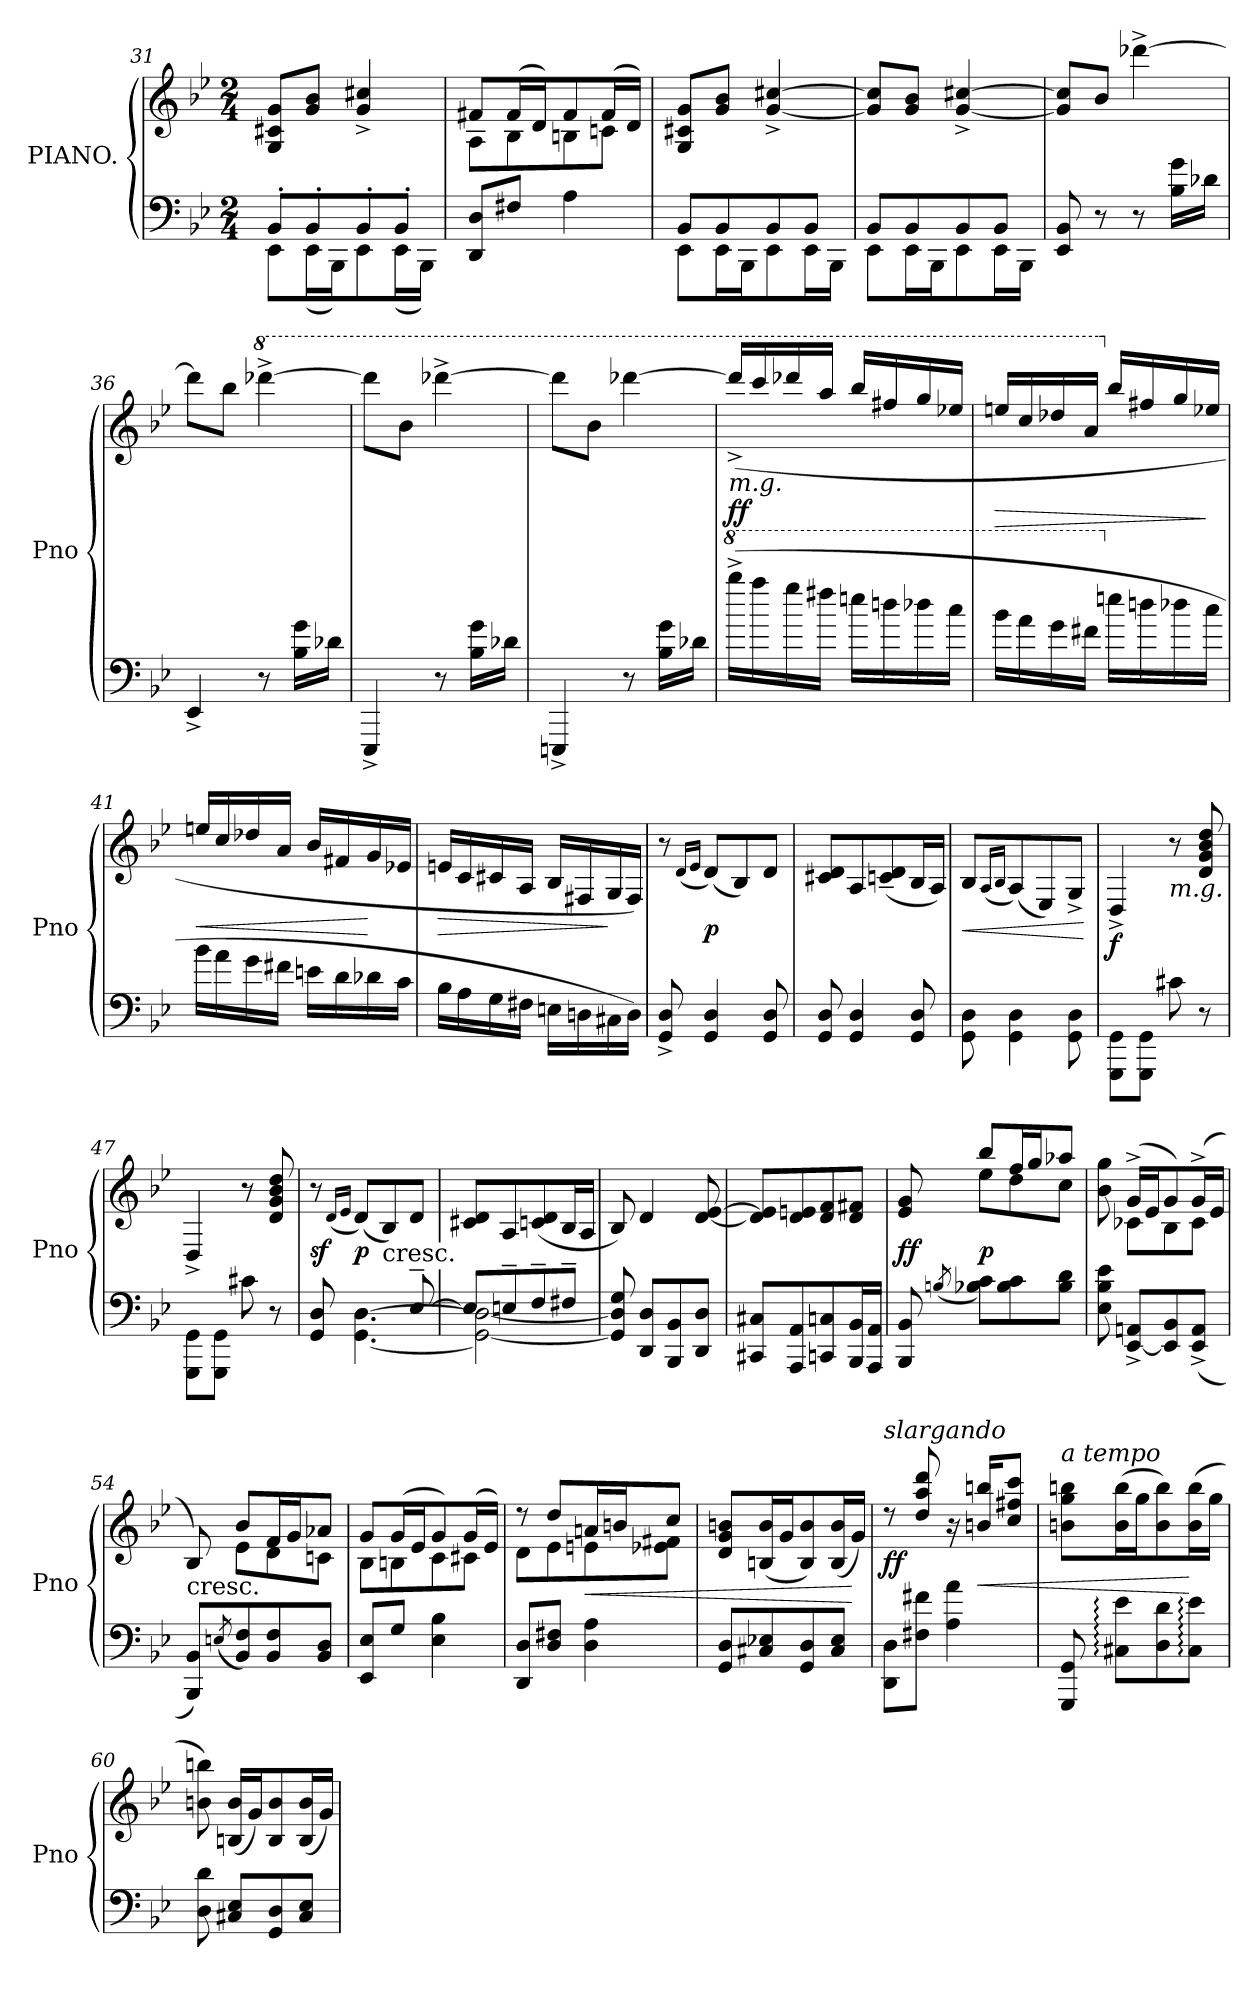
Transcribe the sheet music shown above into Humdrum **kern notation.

**kern	**kern	**dynam
*part1	*part1	*part1
*staff2	*staff1	*staff1/2
*I"PIANO.	*	*
*I'Pno	*	*
*clefF4	*clefG2	*
*k[b-e-]	*k[b-e-]	*
*g:	*g:	*
*M2/4	*M2/4	*
=31	=31	=31
*^	*	*
8BB-'/L	8EE-\L	8G/ 8c#X/ 8g/L	.
8BB-'/	(16EE-\L	8g/ 8b-/J	.
.	16BBB-\J)	.	.
8BB-'/	8EE-\	4g^>/ 4cc#X^>/	.
8BB-'/J	(16EE-\L	.	.
.	16BBB-\JJ)	.	.
*v	*v	*	*
=32	=32	=32
*	*^	*
8DD/ 8D/L	8f#X/L	8A\L	.
8F#X/J	(16f#/L	8B-\	.
.	16d/J)	.	.
4A\	8f#/	8Bn\	.
.	(16f#/L	8cn\J	.
.	16d/JJ)	.	.
*	*v	*v	*
=33	=33	=33
*^	*	*
8BB-/L	8EE-\L	8G/ 8c#X/ 8g/L	.
8BB-/	16EE-\L	8g/ 8b-/J	.
.	16BBB-\J	.	.
8BB-/	8EE-\	[4g^>/ [4cc#X^>/	.
8BB-/J	16EE-\L	.	.
.	16BBB-\JJ	.	.
=34	=34	=34	=34
8BB-/L	8EE-\L	8g]/ 8cc#]/L	.
8BB-/	16EE-\L	8g/ 8b-/J	.
.	16BBB-\J	.	.
8BB-/	8EE-\	[4g^>/ [4cc#X^>/	.
8BB-/J	16EE-\L	.	.
.	16BBB-\JJ	.	.
*v	*v	*	*
=35	=35	=35
8EE-/ 8BB-/	8g]/ 8cc#]/L	.
8r	8b-/J	.
8r	[4ddd-X^\	.
16B-\ 16g\LL	.	.
16d-X\JJ	.	.
=36	=36	=36
4EE-^>/	8ddd-\L]	.
.	8bb-\J	.
*	*8va	*
8r	[4dddd-X^\	.
16B-\ 16g\LL	.	.
16d-X\JJ	.	.
=37	=37	=37
4EEE-^>/	8dddd-\L]	.
.	8bb-\J	.
8r	[4dddd-X^\	.
16B-\ 16g\LL	.	.
16d-X\JJ	.	.
=38	=38	=38
4EEEn^>/	8dddd-\L]	.
.	8bb-\J	.
8r	[4dddd-X\	.
16B-\ 16g\LL	.	.
16d-X\JJ	.	.
=39	=39	=39
*8va	*	*
!	!LO:TX:b:i:t=m.g.	!
(16bbb-^\LL	(16dddd-^/LL]	ff
16aaa\	16cccc/	.
16ggg\	16dddd-X/	.
16fff#X\JJ	16aaa/JJ	.
16eeen\LL	16bbb-/LL	.
16dddn\	16fff#X/	.
16ddd-X\	16ggg/	.
16ccc\JJ	16eee-X/JJ	.
=40	=40	=40
16bb-\LL	16eeen/LL	>
16aa\	16ccc/	.
16gg\	16ddd-X/	.
16ff#X\JJ	16aa/JJ	.
*X8va	*	*
*	*X8va	*
16een\LL	16bb-/LL	.
16ddn\	16ff#X/	.
16dd-X\	16gg/	.
16cc\JJ	16ee-/JJ	]
=41	=41	=41
16b-\LL	16een/LL	<
16a\	16cc/	.
16g\	16dd-X/	.
16f#X\JJ	16a/JJ	.
16en\LL	16b-/LL	.
16d\	16f#X/	.
16d-X\	16g/	[
16c\JJ	16e-X/JJ	.
=42	=42	=42
!	!	!LO:HP:b
16B-\LL	16en/LL	>
16A\	16c/	.
16G\	16c#X/	.
16F#X\JJ	16A/JJ	.
16En\LL	16B-/LL	.
16Dn\	16F#X/	.
16C#X\	16G/	]
16D\JJ)	16F#/JJ)	.
=43	=43	=43
8GG^/ 8D^/	8r	.
.	(16qqd/LL	.
.	16qqe-/JJ	.
4GG/ 4D/	(8d/L)	p
.	8B-/)	.
8GG/ 8D/	8d/J	.
=44	=44	=44
8GG/ 8D/	8c#X/ 8d/L	.
4GG/ 4D/	8A/	.
.	(8cn~/ 8d~/	.
8GG/ 8D/	16B-/L	.
.	16A/JJ)	.
=45	=45	=45
8GG\ 8D\	8B-/L	<
.	(<16qqA/LL	.
.	16qqB-/JJ	.
4GG\ 4D\	(8A/)	.
.	8E-/)	.
8GG\ 8D\	8G^/J	.
.	.	[
=46	=46	=46
8GGG\ 8GG\L	4D^/	f
8GGG\ 8GG\J	.	.
!	!LO:TX:b:i:t=m.g.	!
8c#X\	8r	.
8r	8d/ 8g/ 8b-/ 8dd/	.
=47	=47	=47
8GGG\ 8GG\L	4D^/	.
8GGG\ 8GG\J	.	.
8c#X\	8r	.
8r	8d/ 8g/ 8b-/ 8dd/	.
=48	=48	=48
*^	*	*
8GG/ 8D/	8ryy	8r	sf
.	.	(16qqd/LL	.
.	.	16qqe-/JJ	.
4ryy	[4.GG\ [4.D\	(8d/L)	p
!	!	!LO:TX:c:t=cresc.	!
.	.	8B-/)	.
[8E-~/	.	8d/J	.
=49	=49	=49	=49
8E-/L]	2GG_\ 2D_\	8c#X/ 8d/L	.
8En~</	.	8A/	.
8F~</	.	(8cn/ 8d/	.
8F#X~</J	.	16B-/L	.
.	.	16A/JJ	.
*v	*v	*	*
=50	=50	=50
8GG]/ 8D]/ 8G/	8B-/)	.
8DD/ 8D/L	4d/	.
8BBB-/ 8BB-/	.	.
8DD/ 8D/J	[8d/ [8e-/	.
=51	=51	=51
8CC#X/ 8C#X/L	8d]/ 8e-]/L	.
8AAA/ 8AA/	8d/ 8en/	.
8CCn/ 8Cn/	8d/ 8f/	.
16BBB-/ 16BB-/L	8d/ 8f#X/J	.
16AAA/ 16AA/JJ	.	.
=52	=52	=52
*	*^	*
8BBB-/ 8BB-/	8e-/ 8g/	8ryy	ff
(>8qBn/	.	.	.
8B-X\ 8c\L)	8bb-/L	8ee-\L	p
8B-\ 8c\	16ff/L	8dd\	.
.	16gg/J	.	.
8B-\ 8d\J	8aa-X/J	8cc\J	.
=53	=53	=53	=53
8E-\ 8B-\ 8e-\	8b-\ 8gg\	8ryy	.
[8EE-^>/ 8AAn^>/L	(16g^/LL	8c-X\L	.
.	16e-/J	.	.
8EE-]/ 8BB-/	8g/)	8B-\	.
(8EE-^>/ 8AA^>/J	(16g^/L	8c-\J	.
.	16e-/JJ	.	.
=54	=54	=54	=54
!	!LO:TX:c:t=cresc.	!	!
8BBB-/ 8BB-/L)	8B-/)	8ryy	.
(8qEn/	.	.	.
8BB-/ 8F/)	8b-/L	8e-\L	.
8BB-/ 8F/	16f/L	8d\	.
.	16g/J	.	.
8BB-/ 8D/J	8a-X/J	8cn\J	.
=55	=55	=55	=55
8EE-/ 8E-/L	8g/L	8B-\L	.
8G/J	(16g/L	8Bn\	.
.	16e-/J	.	.
4E-\ 4B-\	8g/)	8c\	.
.	(16g/L	8c#X\J	.
.	16e-/JJ)	.	.
=56	=56	=56	=56
8DD/ 8D/L	8rdd	8d\L	.
8D/ 8F#X/J	8dd/L	8e-\	.
4D\ 4A\	16an/L	8en\	<
.	16bn/J	.	.
.	8cc/J	8e-X\ 8f#X\J	.
*	*v	*v	*
=57	=57	=57
8GG/ 8D/L	8d/ 8g/ 8bn/L	.
8C#X/ 8E-X/	(>16Bn/ 16b/L	.
.	16g/J	.
8GG/ 8D/	8B/ 8b/)	.
8C#/ 8E-/J	(>16B/ 16b/L	.
.	16g/JJ)	[
=58	=58	=58
!	!LO:TX:a:i:t=slargando	!
8DD\ 8D\L	8rdd	ff
8F#X\ 8f#X\J	8dd/ 8aa/ 8ddd/	.
4A\ 4a\	16r	.
.	16bn/ 16bbn/KL	<
.	8cc/ 8ff#X/ 8ccc/J	.
=59	=59	=59
!	!LO:TX:a:i:t=a tempo	!
8GGG/ 8GG/	8bn\ 8gg\ 8bbn\L	.
8C#X:\ 8e-:\L	(16b\ 16bb\L	.
.	16gg\J	.
8D\ 8d\	8b\ 8bb\)	.
8C#:\ 8e-:\J	(16b\ 16bb\L	[
.	16gg\JJ	.
=60	=60	=60
8D\ 8d\	8bn\ 8bbn\)	.
8C#X/ 8E-/L	(16Bn/ 16b/LL	.
.	16g/J)	.
8GG/ 8D/	8B/ 8b/	.
8C#/ 8E-/J	(16B/ 16b/L	.
.	16g/JJ)	.
=	=	=
*-	*-	*-
